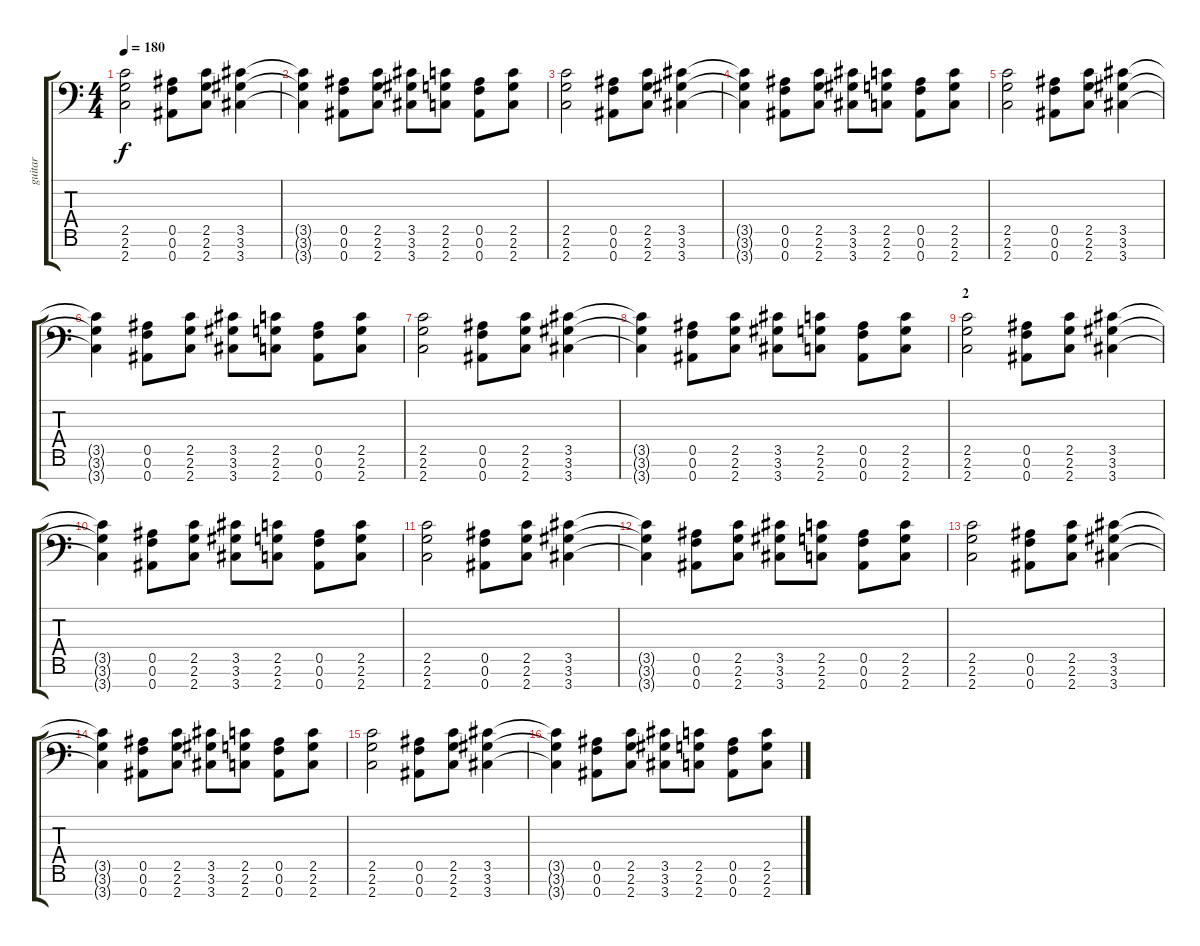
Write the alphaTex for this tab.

\track ("guitar" "guitar") {instrument overdrivenguitar}
\staff {score tabs}
\tuning (F4 C4 Ab3 Eb3 Bb2 F2 Bb1) {hide}
\ts (4 4)
\tempo 180
\clef f4
\ks c
(2.5 2.6 2.7).2{dy f} (0.5 0.6 0.7).8 (2.5 2.6 2.7).8 (3.5 3.6 3.7).4 |
(3.5{t} 3.6{t} 3.7{t}).4 (0.5 0.6 0.7).8 (2.5 2.6 2.7).8 (3.5 3.6 3.7).8 (2.5 2.6 2.7).8 (0.5 0.6 0.7).8 (2.5 2.6 2.7).8 |
(2.5 2.6 2.7).2 (0.5 0.6 0.7).8 (2.5 2.6 2.7).8 (3.5 3.6 3.7).4 |
(3.5{t} 3.6{t} 3.7{t}).4 (0.5 0.6 0.7).8 (2.5 2.6 2.7).8 (3.5 3.6 3.7).8 (2.5 2.6 2.7).8 (0.5 0.6 0.7).8 (2.5 2.6 2.7).8 |
(2.5 2.6 2.7).2 (0.5 0.6 0.7).8 (2.5 2.6 2.7).8 (3.5 3.6 3.7).4 |
(3.5{t} 3.6{t} 3.7{t}).4 (0.5 0.6 0.7).8 (2.5 2.6 2.7).8 (3.5 3.6 3.7).8 (2.5 2.6 2.7).8 (0.5 0.6 0.7).8 (2.5 2.6 2.7).8 |
(2.5 2.6 2.7).2 (0.5 0.6 0.7).8 (2.5 2.6 2.7).8 (3.5 3.6 3.7).4 |
(3.5{t} 3.6{t} 3.7{t}).4 (0.5 0.6 0.7).8 (2.5 2.6 2.7).8 (3.5 3.6 3.7).8 (2.5 2.6 2.7).8 (0.5 0.6 0.7).8 (2.5 2.6 2.7).8 |
\section ("" "2")
(2.5 2.6 2.7).2 (0.5 0.6 0.7).8 (2.5 2.6 2.7).8 (3.5 3.6 3.7).4 |
(3.5{t} 3.6{t} 3.7{t}).4 (0.5 0.6 0.7).8 (2.5 2.6 2.7).8 (3.5 3.6 3.7).8 (2.5 2.6 2.7).8 (0.5 0.6 0.7).8 (2.5 2.6 2.7).8 |
(2.5 2.6 2.7).2 (0.5 0.6 0.7).8 (2.5 2.6 2.7).8 (3.5 3.6 3.7).4 |
(3.5{t} 3.6{t} 3.7{t}).4 (0.5 0.6 0.7).8 (2.5 2.6 2.7).8 (3.5 3.6 3.7).8 (2.5 2.6 2.7).8 (0.5 0.6 0.7).8 (2.5 2.6 2.7).8 |
(2.5 2.6 2.7).2 (0.5 0.6 0.7).8 (2.5 2.6 2.7).8 (3.5 3.6 3.7).4 |
(3.5{t} 3.6{t} 3.7{t}).4 (0.5 0.6 0.7).8 (2.5 2.6 2.7).8 (3.5 3.6 3.7).8 (2.5 2.6 2.7).8 (0.5 0.6 0.7).8 (2.5 2.6 2.7).8 |
(2.5 2.6 2.7).2 (0.5 0.6 0.7).8 (2.5 2.6 2.7).8 (3.5 3.6 3.7).4 |
(3.5{t} 3.6{t} 3.7{t}).4 (0.5 0.6 0.7).8 (2.5 2.6 2.7).8 (3.5 3.6 3.7).8 (2.5 2.6 2.7).8 (0.5 0.6 0.7).8 (2.5 2.6 2.7).8
